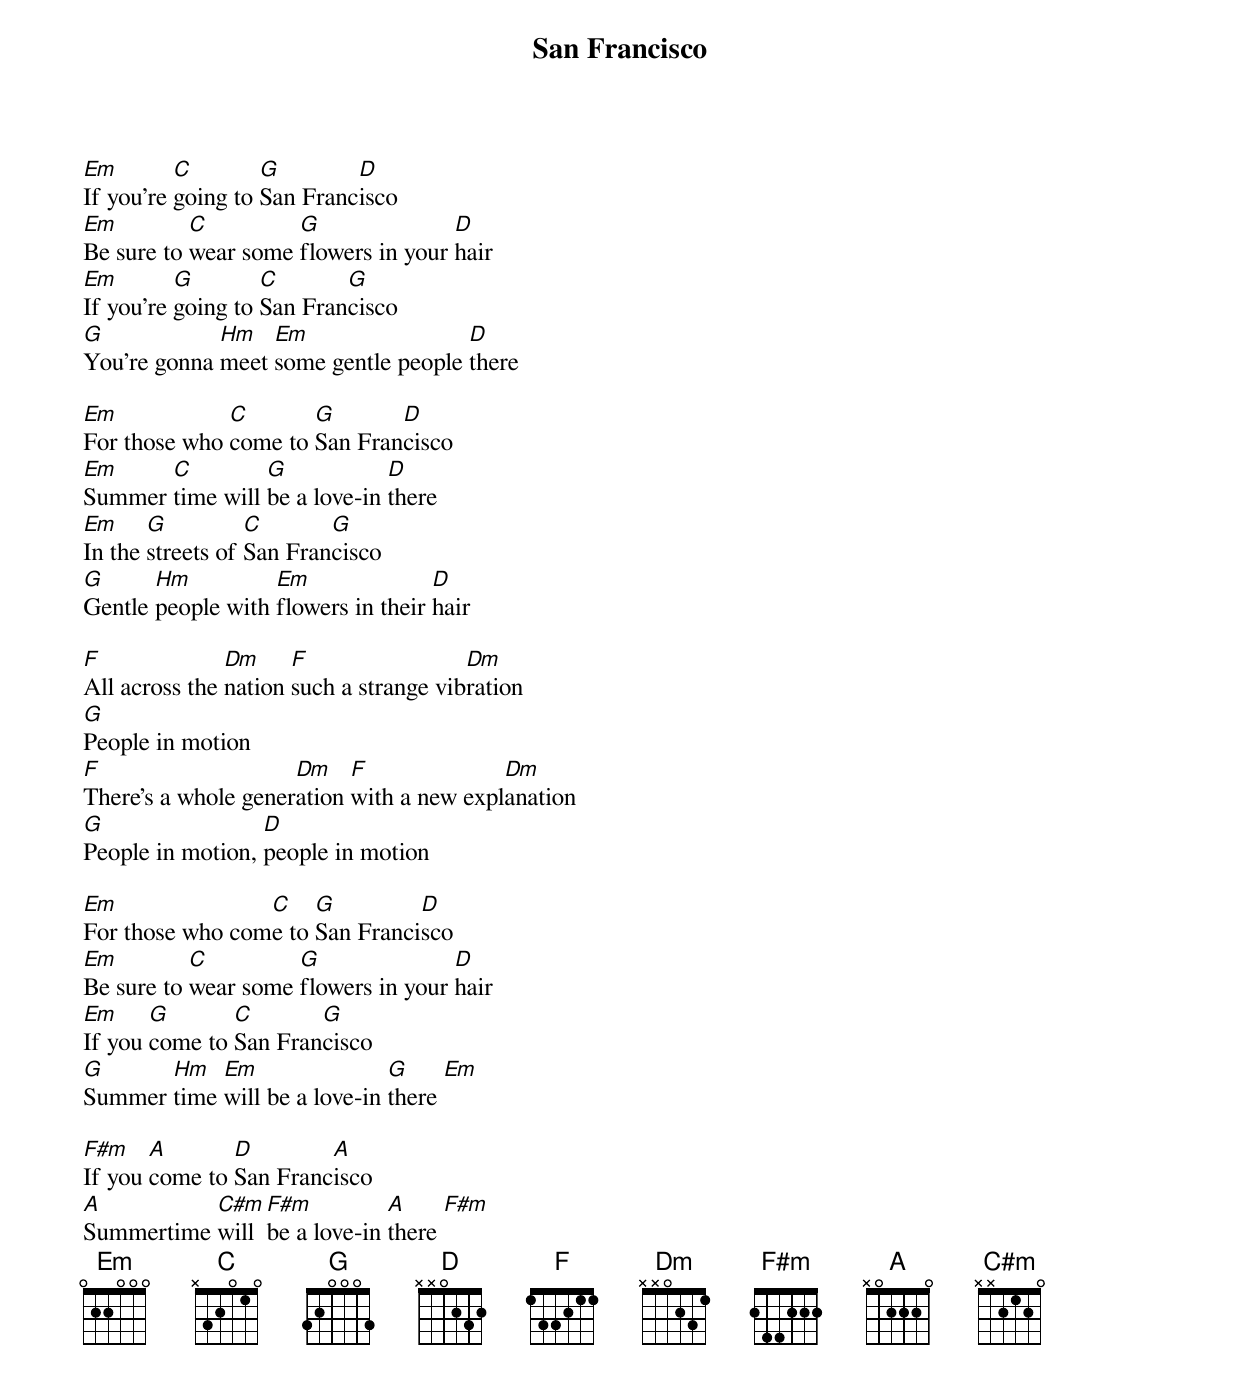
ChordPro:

{title: San Francisco}
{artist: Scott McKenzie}
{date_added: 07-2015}
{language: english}
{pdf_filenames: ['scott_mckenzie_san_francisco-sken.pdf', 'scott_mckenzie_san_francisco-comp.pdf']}
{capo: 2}
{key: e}
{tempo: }
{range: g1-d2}
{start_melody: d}
{start_of_verse}
[Em]If you're [C]going to [G]San Franc[D]isco
[Em]Be sure to [C]wear some [G]flowers in your [D]hair
[Em]If you're [G]going to [C]San Fran[G]cisco
[G]You're gonna [Hm]meet [Em]some gentle people [D]there
{end_of_verse}

{start_of_verse}
[Em]For those who [C]come to [G]San Fran[D]cisco
[Em]Summer [C]time will [G]be a love-in [D]there
[Em]In the [G]streets of [C]San Fran[G]cisco
[G]Gentle [Hm]people with [Em]flowers in their [D]hair
{end_of_verse}

{start_of_bridge}
[F]All across the [Dm]nation [F]such a strange vib[Dm]ration
[G]People in motion
[F]There's a whole gener[Dm]ation [F]with a new expl[Dm]anation
[G]People in motion, [D]people in motion
{end_of_bridge}

{start_of_verse}
[Em]For those who com[C]e to [G]San Franci[D]sco
[Em]Be sure to [C]wear some [G]flowers in your [D]hair
[Em]If you [G]come to [C]San Fran[G]cisco
[G]Summer [Hm]time [Em]will be a love-in [G]there [Em]
{end_of_verse}

{start_of_verse}
[F#m]If you [A]come to [D]San Franc[A]isco
[A]Summertime [C#m]will [F#m]be a love-in [A]there [F#m]
{end_of_verse}
